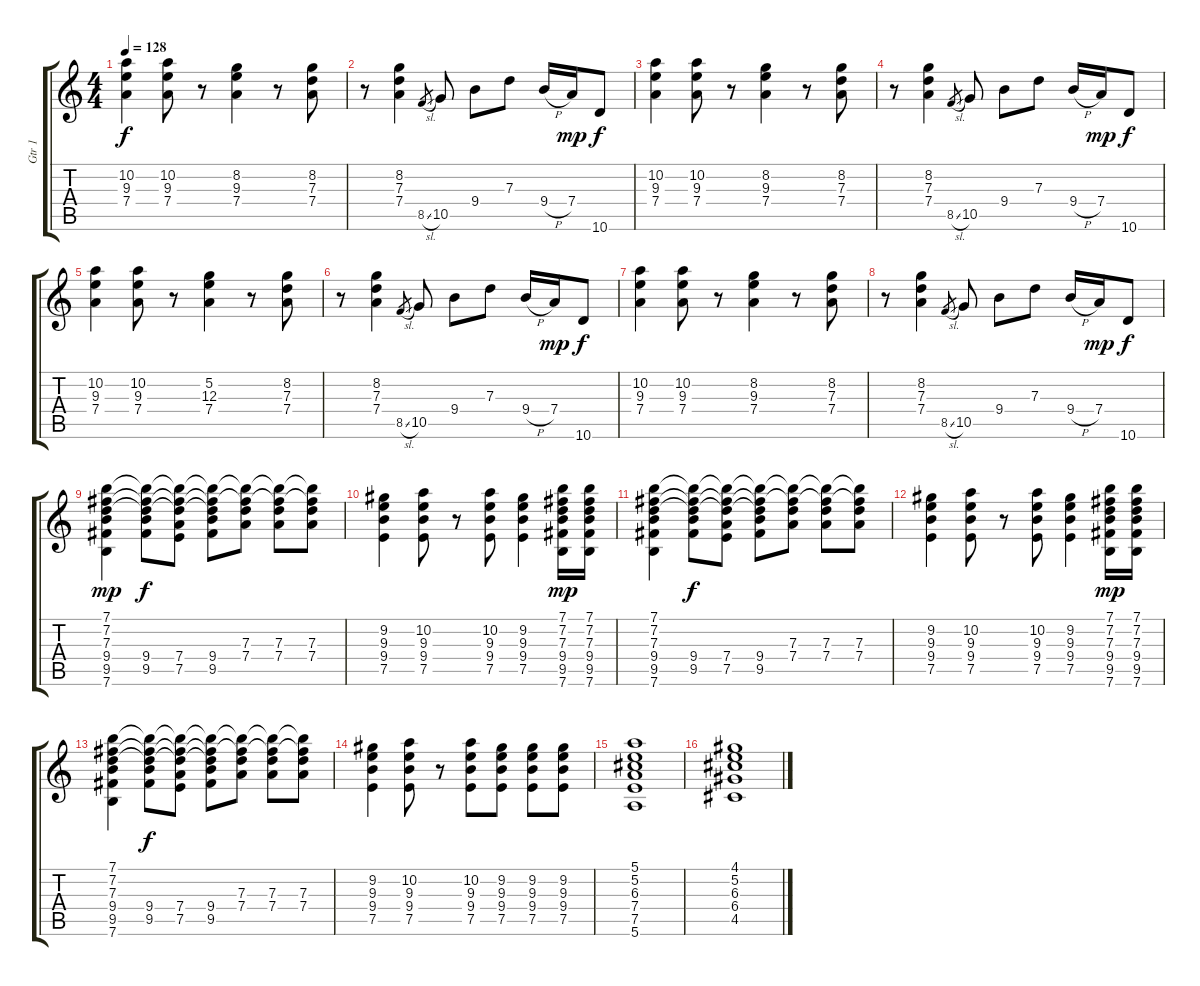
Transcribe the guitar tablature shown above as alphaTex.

\track ("Gtr 1" "Gtr 1") {instrument distortionguitar}
\staff {score tabs}
\tuning (E4 B3 G3 D3 A2 E2) {hide}
\ts (4 4)
\tempo 128
\clef g2
\ks c
(10.2 9.3 7.4).4{dy f instrument distortionguitar} (10.2 9.3 7.4).8 r.8 (8.2 9.3 7.4).4 r.8 (8.2 7.3 7.4).8 |
r.8 (8.2 7.3 7.4).4 8.5{sl}.8{gr} 10.5.8 9.4.8 7.3.8 9.4{h}.16 7.4.16{dy mp} 10.6.8{dy f} |
(10.2 9.3 7.4).4 (10.2 9.3 7.4).8 r.8 (8.2 9.3 7.4).4 r.8 (8.2 7.3 7.4).8 |
r.8 (8.2 7.3 7.4).4 8.5{sl}.8{gr} 10.5.8 9.4.8 7.3.8 9.4{h}.16 7.4.16{dy mp} 10.6.8{dy f} |
(10.2 9.3 7.4).4 (10.2 9.3 7.4).8 r.8 (5.2 12.3 7.4).4 r.8 (8.2 7.3 7.4).8 |
r.8 (8.2 7.3 7.4).4 8.5{sl}.8{gr} 10.5.8 9.4.8 7.3.8 9.4{h}.16 7.4.16{dy mp} 10.6.8{dy f} |
(10.2 9.3 7.4).4 (10.2 9.3 7.4).8 r.8 (8.2 9.3 7.4).4 r.8 (8.2 7.3 7.4).8 |
r.8 (8.2 7.3 7.4).4 8.5{sl}.8{gr} 10.5.8 9.4.8 7.3.8 9.4{h}.16 7.4.16{dy mp} 10.6.8{dy f} |
(7.1 7.2 7.3 9.4 9.5 7.6).4{dy mp} (7.1{t} 7.2{t} 7.3{t} 9.4 9.5).8{dy f} (7.1{t} 7.2{t} 7.3{t} 7.4 7.5).8 (7.1{t} 7.2{t} 7.3{t} 9.4 9.5).8 (7.1{t} 7.2{t} 7.3 7.4).8 (7.1{t} 7.2{t} 7.3 7.4).8 (7.1{t} 7.2{t} 7.3 7.4).8 |
(9.2 9.3 9.4 7.5).4 (10.2 9.3 9.4 7.5).8 r.8 (10.2 9.3 9.4 7.5).8 (9.2 9.3 9.4 7.5).4 (7.1 7.2 7.3 9.4 9.5 7.6).16{dy mp} (7.1 7.2 7.3 9.4 9.5 7.6).16 |
(7.1 7.2 7.3 9.4 9.5 7.6).4 (7.1{t} 7.2{t} 7.3{t} 9.4 9.5).8{dy f} (7.1{t} 7.2{t} 7.3{t} 7.4 7.5).8 (7.1{t} 7.2{t} 7.3{t} 9.4 9.5).8 (7.1{t} 7.2{t} 7.3 7.4).8 (7.1{t} 7.2{t} 7.3 7.4).8 (7.1{t} 7.2{t} 7.3 7.4).8 |
(9.2 9.3 9.4 7.5).4 (10.2 9.3 9.4 7.5).8 r.8 (10.2 9.3 9.4 7.5).8 (9.2 9.3 9.4 7.5).4 (7.1 7.2 7.3 9.4 9.5 7.6).16{dy mp} (7.1 7.2 7.3 9.4 9.5 7.6).16 |
(7.1 7.2 7.3 9.4 9.5 7.6).4 (7.1{t} 7.2{t} 7.3{t} 9.4 9.5).8{dy f} (7.1{t} 7.2{t} 7.3{t} 7.4 7.5).8 (7.1{t} 7.2{t} 7.3{t} 9.4 9.5).8 (7.1{t} 7.2{t} 7.3 7.4).8 (7.1{t} 7.2{t} 7.3 7.4).8 (7.1{t} 7.2{t} 7.3 7.4).8 |
(9.2 9.3 9.4 7.5).4 (10.2 9.3 9.4 7.5).8 r.8 (10.2 9.3 9.4 7.5).8 (9.2 9.3 9.4 7.5).8 (9.2 9.3 9.4 7.5).8 (9.2 9.3 9.4 7.5).8 |
(5.1 5.2 6.3 7.4 7.5 5.6).1 |
(4.1 5.2 6.3 6.4 4.5).1
